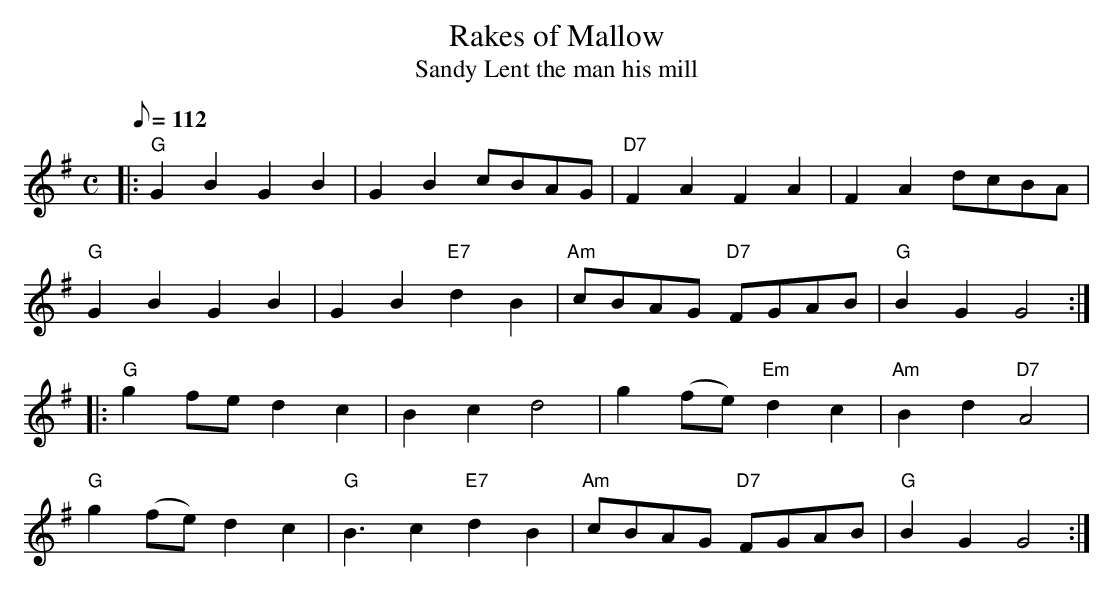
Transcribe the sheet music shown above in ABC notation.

X:1
T:Rakes of Mallow
T:Sandy Lent the man his mill
M:C
L:1/8
Q:112
K:G
|: "G" G2 B2 G2 B2 | G2 B2 cBAG| "D7" F2 A2 F2 A2 | F2 A2 dcBA |!
"G" G2 B2 G2 B2 | G2 B2 "E7" d2 B2| "Am" cBAG "D7" FGAB| "G" B2 G2  G4:|!
|:"G"  g2 fe d2 c2 | B2 c2 d4 | g2 (fe) "Em" d2 c2 | "Am" B2 d2 "D7" A4|!
"G" g2 (fe) d2 c2 | "G" B3 c2 "E7" d2 B2 | "Am" cBAG "D7" FGAB| "G" B2G2 G4 :|
